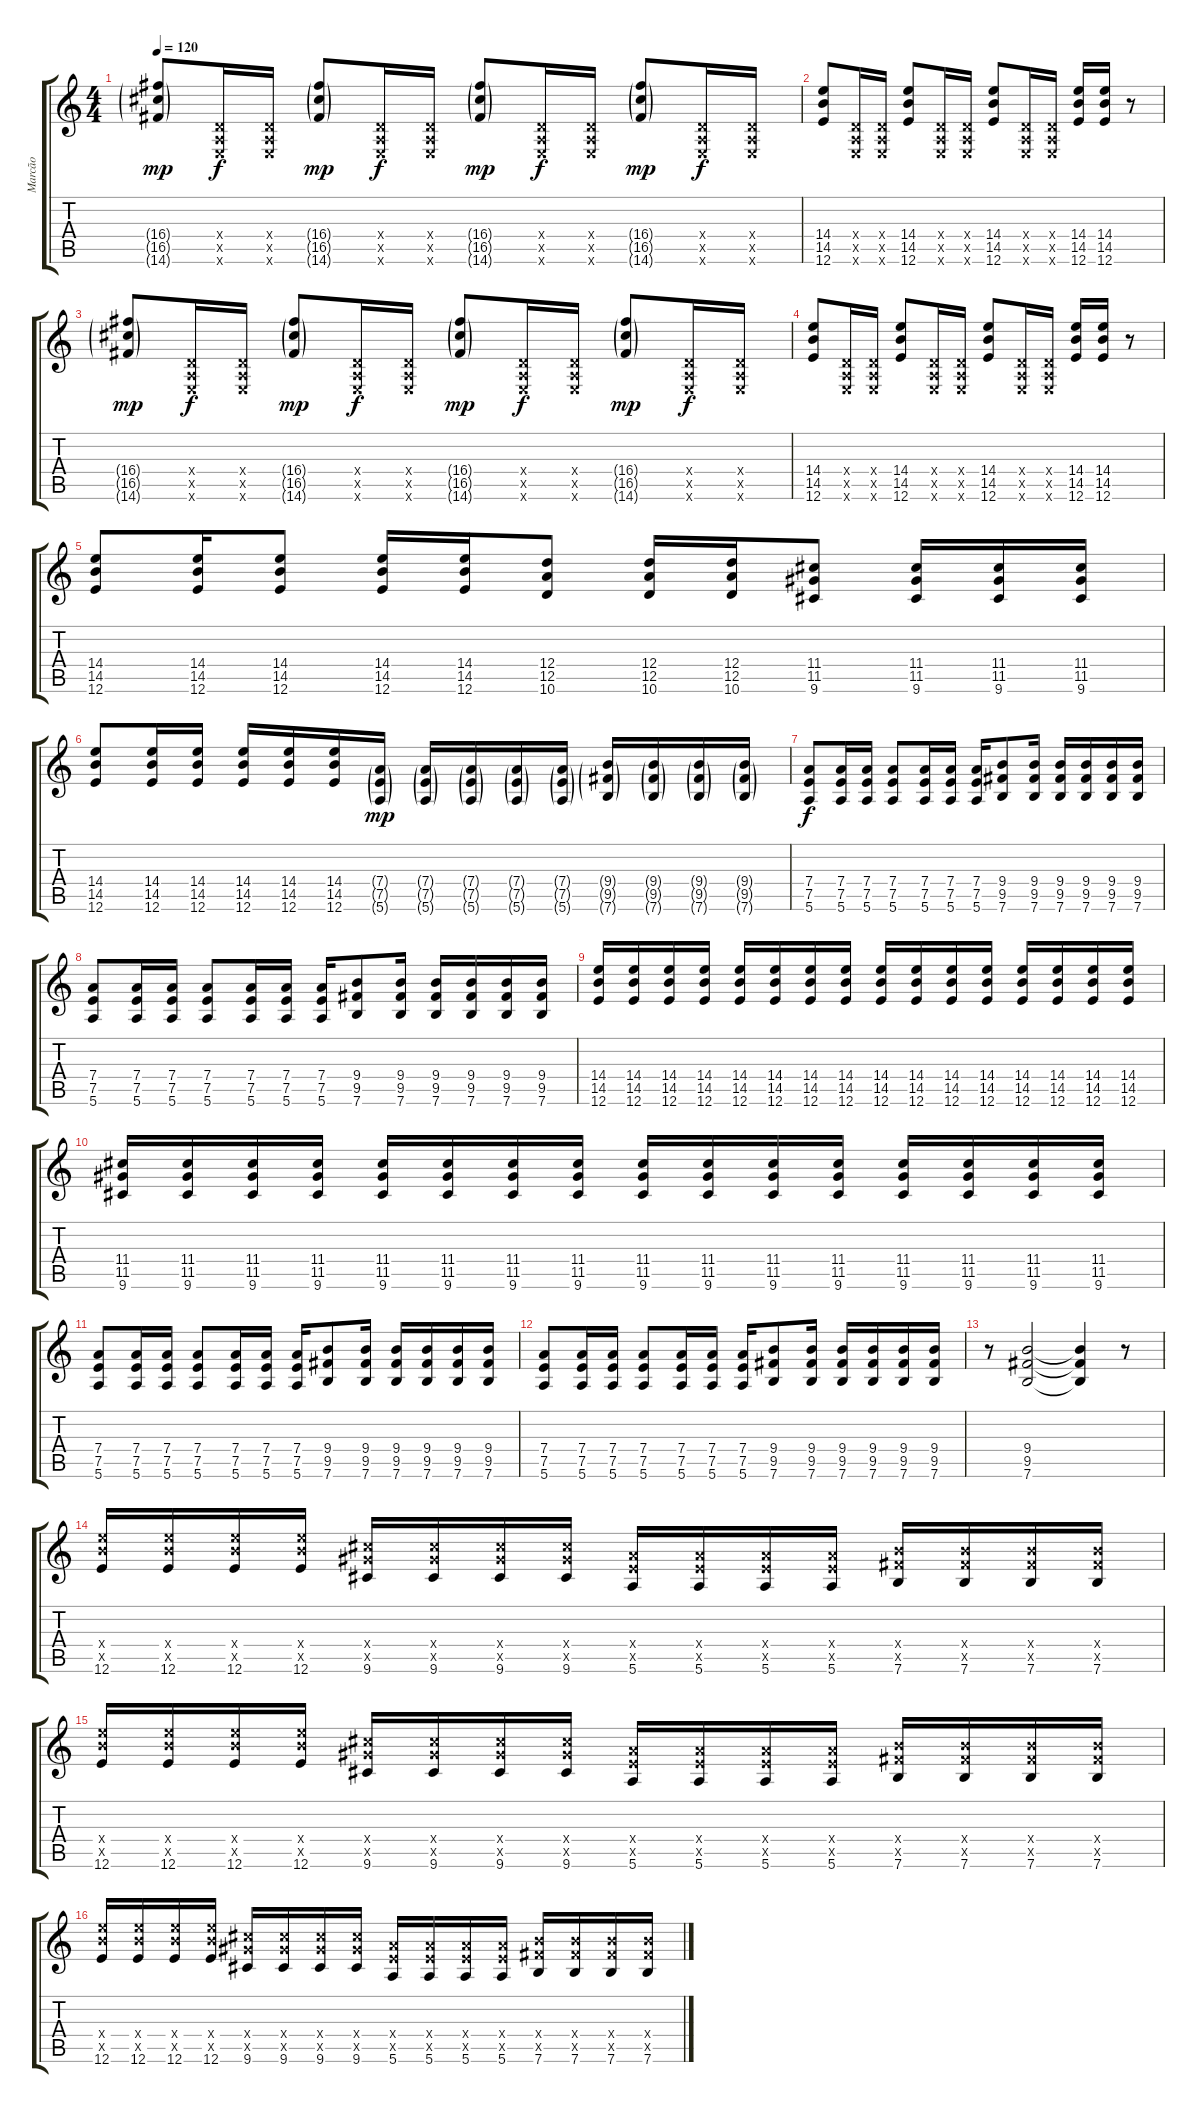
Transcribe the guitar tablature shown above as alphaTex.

\track ("Marcão" "Marcão") {instrument distortionguitar}
\staff {score tabs}
\tuning (E4 B3 G3 D3 A2 E2) {hide}
\ts (4 4)
\tempo 120
\clef g2
\ks c
(16.4{g} 16.5{g} 14.6{g}).8{dy mp} (0.4{x} 0.5{x} 0.6{x}).16{dy f} (0.4{x} 0.5{x} 0.6{x}).16 (16.4{g} 16.5{g} 14.6{g}).8{dy mp} (0.4{x} 0.5{x} 0.6{x}).16{dy f} (0.4{x} 0.5{x} 0.6{x}).16 (16.4{g} 16.5{g} 14.6{g}).8{dy mp} (0.4{x} 0.5{x} 0.6{x}).16{dy f} (0.4{x} 0.5{x} 0.6{x}).16 (16.4{g} 16.5{g} 14.6{g}).8{dy mp} (0.4{x} 0.5{x} 0.6{x}).16{dy f} (0.4{x} 0.5{x} 0.6{x}).16 |
(14.4 14.5 12.6).8 (0.4{x} 0.5{x} 0.6{x}).16 (0.4{x} 0.5{x} 0.6{x}).16 (14.4 14.5 12.6).8 (0.4{x} 0.5{x} 0.6{x}).16 (0.4{x} 0.5{x} 0.6{x}).16 (14.4 14.5 12.6).8 (0.4{x} 0.5{x} 0.6{x}).16 (0.4{x} 0.5{x} 0.6{x}).16 (14.4 14.5 12.6).16 (14.4 14.5 12.6).16 r.8 |
(16.4{g} 16.5{g} 14.6{g}).8{dy mp} (0.4{x} 0.5{x} 0.6{x}).16{dy f} (0.4{x} 0.5{x} 0.6{x}).16 (16.4{g} 16.5{g} 14.6{g}).8{dy mp} (0.4{x} 0.5{x} 0.6{x}).16{dy f} (0.4{x} 0.5{x} 0.6{x}).16 (16.4{g} 16.5{g} 14.6{g}).8{dy mp} (0.4{x} 0.5{x} 0.6{x}).16{dy f} (0.4{x} 0.5{x} 0.6{x}).16 (16.4{g} 16.5{g} 14.6{g}).8{dy mp} (0.4{x} 0.5{x} 0.6{x}).16{dy f} (0.4{x} 0.5{x} 0.6{x}).16 |
(14.4 14.5 12.6).8 (0.4{x} 0.5{x} 0.6{x}).16 (0.4{x} 0.5{x} 0.6{x}).16 (14.4 14.5 12.6).8 (0.4{x} 0.5{x} 0.6{x}).16 (0.4{x} 0.5{x} 0.6{x}).16 (14.4 14.5 12.6).8 (0.4{x} 0.5{x} 0.6{x}).16 (0.4{x} 0.5{x} 0.6{x}).16 (14.4 14.5 12.6).16 (14.4 14.5 12.6).16 r.8 |
(14.4 14.5 12.6).8 (14.4 14.5 12.6).16 (14.4 14.5 12.6).8 (14.4 14.5 12.6).16 (14.4 14.5 12.6).16 (12.4 12.5 10.6).8 (12.4 12.5 10.6).16 (12.4 12.5 10.6).16 (11.4 11.5 9.6).8 (11.4 11.5 9.6).16 (11.4 11.5 9.6).16 (11.4 11.5 9.6).16 |
(14.4 14.5 12.6).8 (14.4 14.5 12.6).16 (14.4 14.5 12.6).16 (14.4 14.5 12.6).16 (14.4 14.5 12.6).16 (14.4 14.5 12.6).16 (7.4{g} 7.5{g} 5.6{g}).16{dy mp} (7.4{g} 7.5{g} 5.6{g}).16 (7.4{g} 7.5{g} 5.6{g}).16 (7.4{g} 7.5{g} 5.6{g}).16 (7.4{g} 7.5{g} 5.6{g}).16 (9.4{g} 9.5{g} 7.6{g}).16 (9.4{g} 9.5{g} 7.6{g}).16 (9.4{g} 9.5{g} 7.6{g}).16 (9.4{g} 9.5{g} 7.6{g}).16 |
(7.4 7.5 5.6).8{dy f} (7.4 7.5 5.6).16 (7.4 7.5 5.6).16 (7.4 7.5 5.6).8 (7.4 7.5 5.6).16 (7.4 7.5 5.6).16 (7.4 7.5 5.6).16 (9.4 9.5 7.6).8 (9.4 9.5 7.6).16 (9.4 9.5 7.6).16 (9.4 9.5 7.6).16 (9.4 9.5 7.6).16 (9.4 9.5 7.6).16 |
(7.4 7.5 5.6).8 (7.4 7.5 5.6).16 (7.4 7.5 5.6).16 (7.4 7.5 5.6).8 (7.4 7.5 5.6).16 (7.4 7.5 5.6).16 (7.4 7.5 5.6).16 (9.4 9.5 7.6).8 (9.4 9.5 7.6).16 (9.4 9.5 7.6).16 (9.4 9.5 7.6).16 (9.4 9.5 7.6).16 (9.4 9.5 7.6).16 |
(14.4 14.5 12.6).16 (14.4 14.5 12.6).16 (14.4 14.5 12.6).16 (14.4 14.5 12.6).16 (14.4 14.5 12.6).16 (14.4 14.5 12.6).16 (14.4 14.5 12.6).16 (14.4 14.5 12.6).16 (14.4 14.5 12.6).16 (14.4 14.5 12.6).16 (14.4 14.5 12.6).16 (14.4 14.5 12.6).16 (14.4 14.5 12.6).16 (14.4 14.5 12.6).16 (14.4 14.5 12.6).16 (14.4 14.5 12.6).16 |
(11.4 11.5 9.6).16 (11.4 11.5 9.6).16 (11.4 11.5 9.6).16 (11.4 11.5 9.6).16 (11.4 11.5 9.6).16 (11.4 11.5 9.6).16 (11.4 11.5 9.6).16 (11.4 11.5 9.6).16 (11.4 11.5 9.6).16 (11.4 11.5 9.6).16 (11.4 11.5 9.6).16 (11.4 11.5 9.6).16 (11.4 11.5 9.6).16 (11.4 11.5 9.6).16 (11.4 11.5 9.6).16 (11.4 11.5 9.6).16 |
(7.4 7.5 5.6).8 (7.4 7.5 5.6).16 (7.4 7.5 5.6).16 (7.4 7.5 5.6).8 (7.4 7.5 5.6).16 (7.4 7.5 5.6).16 (7.4 7.5 5.6).16 (9.4 9.5 7.6).8 (9.4 9.5 7.6).16 (9.4 9.5 7.6).16 (9.4 9.5 7.6).16 (9.4 9.5 7.6).16 (9.4 9.5 7.6).16 |
(7.4 7.5 5.6).8 (7.4 7.5 5.6).16 (7.4 7.5 5.6).16 (7.4 7.5 5.6).8 (7.4 7.5 5.6).16 (7.4 7.5 5.6).16 (7.4 7.5 5.6).16 (9.4 9.5 7.6).8 (9.4 9.5 7.6).16 (9.4 9.5 7.6).16 (9.4 9.5 7.6).16 (9.4 9.5 7.6).16 (9.4 9.5 7.6).16 |
r.8 (9.4 9.5 7.6).2 (9.4{t} 9.5{t} 7.6{t}).4 r.8 |
(14.4{x} 14.5{x} 12.6).16 (14.4{x} 14.5{x} 12.6).16 (14.4{x} 14.5{x} 12.6).16 (14.4{x} 14.5{x} 12.6).16 (11.4{x} 11.5{x} 9.6).16 (11.4{x} 11.5{x} 9.6).16 (11.4{x} 11.5{x} 9.6).16 (11.4{x} 11.5{x} 9.6).16 (7.4{x} 7.5{x} 5.6).16 (7.4{x} 7.5{x} 5.6).16 (7.4{x} 7.5{x} 5.6).16 (7.4{x} 7.5{x} 5.6).16 (9.4{x} 9.5{x} 7.6).16 (9.4{x} 9.5{x} 7.6).16 (9.4{x} 9.5{x} 7.6).16 (9.4{x} 9.5{x} 7.6).16 |
(14.4{x} 14.5{x} 12.6).16 (14.4{x} 14.5{x} 12.6).16 (14.4{x} 14.5{x} 12.6).16 (14.4{x} 14.5{x} 12.6).16 (11.4{x} 11.5{x} 9.6).16 (11.4{x} 11.5{x} 9.6).16 (11.4{x} 11.5{x} 9.6).16 (11.4{x} 11.5{x} 9.6).16 (7.4{x} 7.5{x} 5.6).16 (7.4{x} 7.5{x} 5.6).16 (7.4{x} 7.5{x} 5.6).16 (7.4{x} 7.5{x} 5.6).16 (9.4{x} 9.5{x} 7.6).16 (9.4{x} 9.5{x} 7.6).16 (9.4{x} 9.5{x} 7.6).16 (9.4{x} 9.5{x} 7.6).16 |
(14.4{x} 14.5{x} 12.6).16 (14.4{x} 14.5{x} 12.6).16 (14.4{x} 14.5{x} 12.6).16 (14.4{x} 14.5{x} 12.6).16 (11.4{x} 11.5{x} 9.6).16 (11.4{x} 11.5{x} 9.6).16 (11.4{x} 11.5{x} 9.6).16 (11.4{x} 11.5{x} 9.6).16 (7.4{x} 7.5{x} 5.6).16 (7.4{x} 7.5{x} 5.6).16 (7.4{x} 7.5{x} 5.6).16 (7.4{x} 7.5{x} 5.6).16 (9.4{x} 9.5{x} 7.6).16 (9.4{x} 9.5{x} 7.6).16 (9.4{x} 9.5{x} 7.6).16 (9.4{x} 9.5{x} 7.6).16
